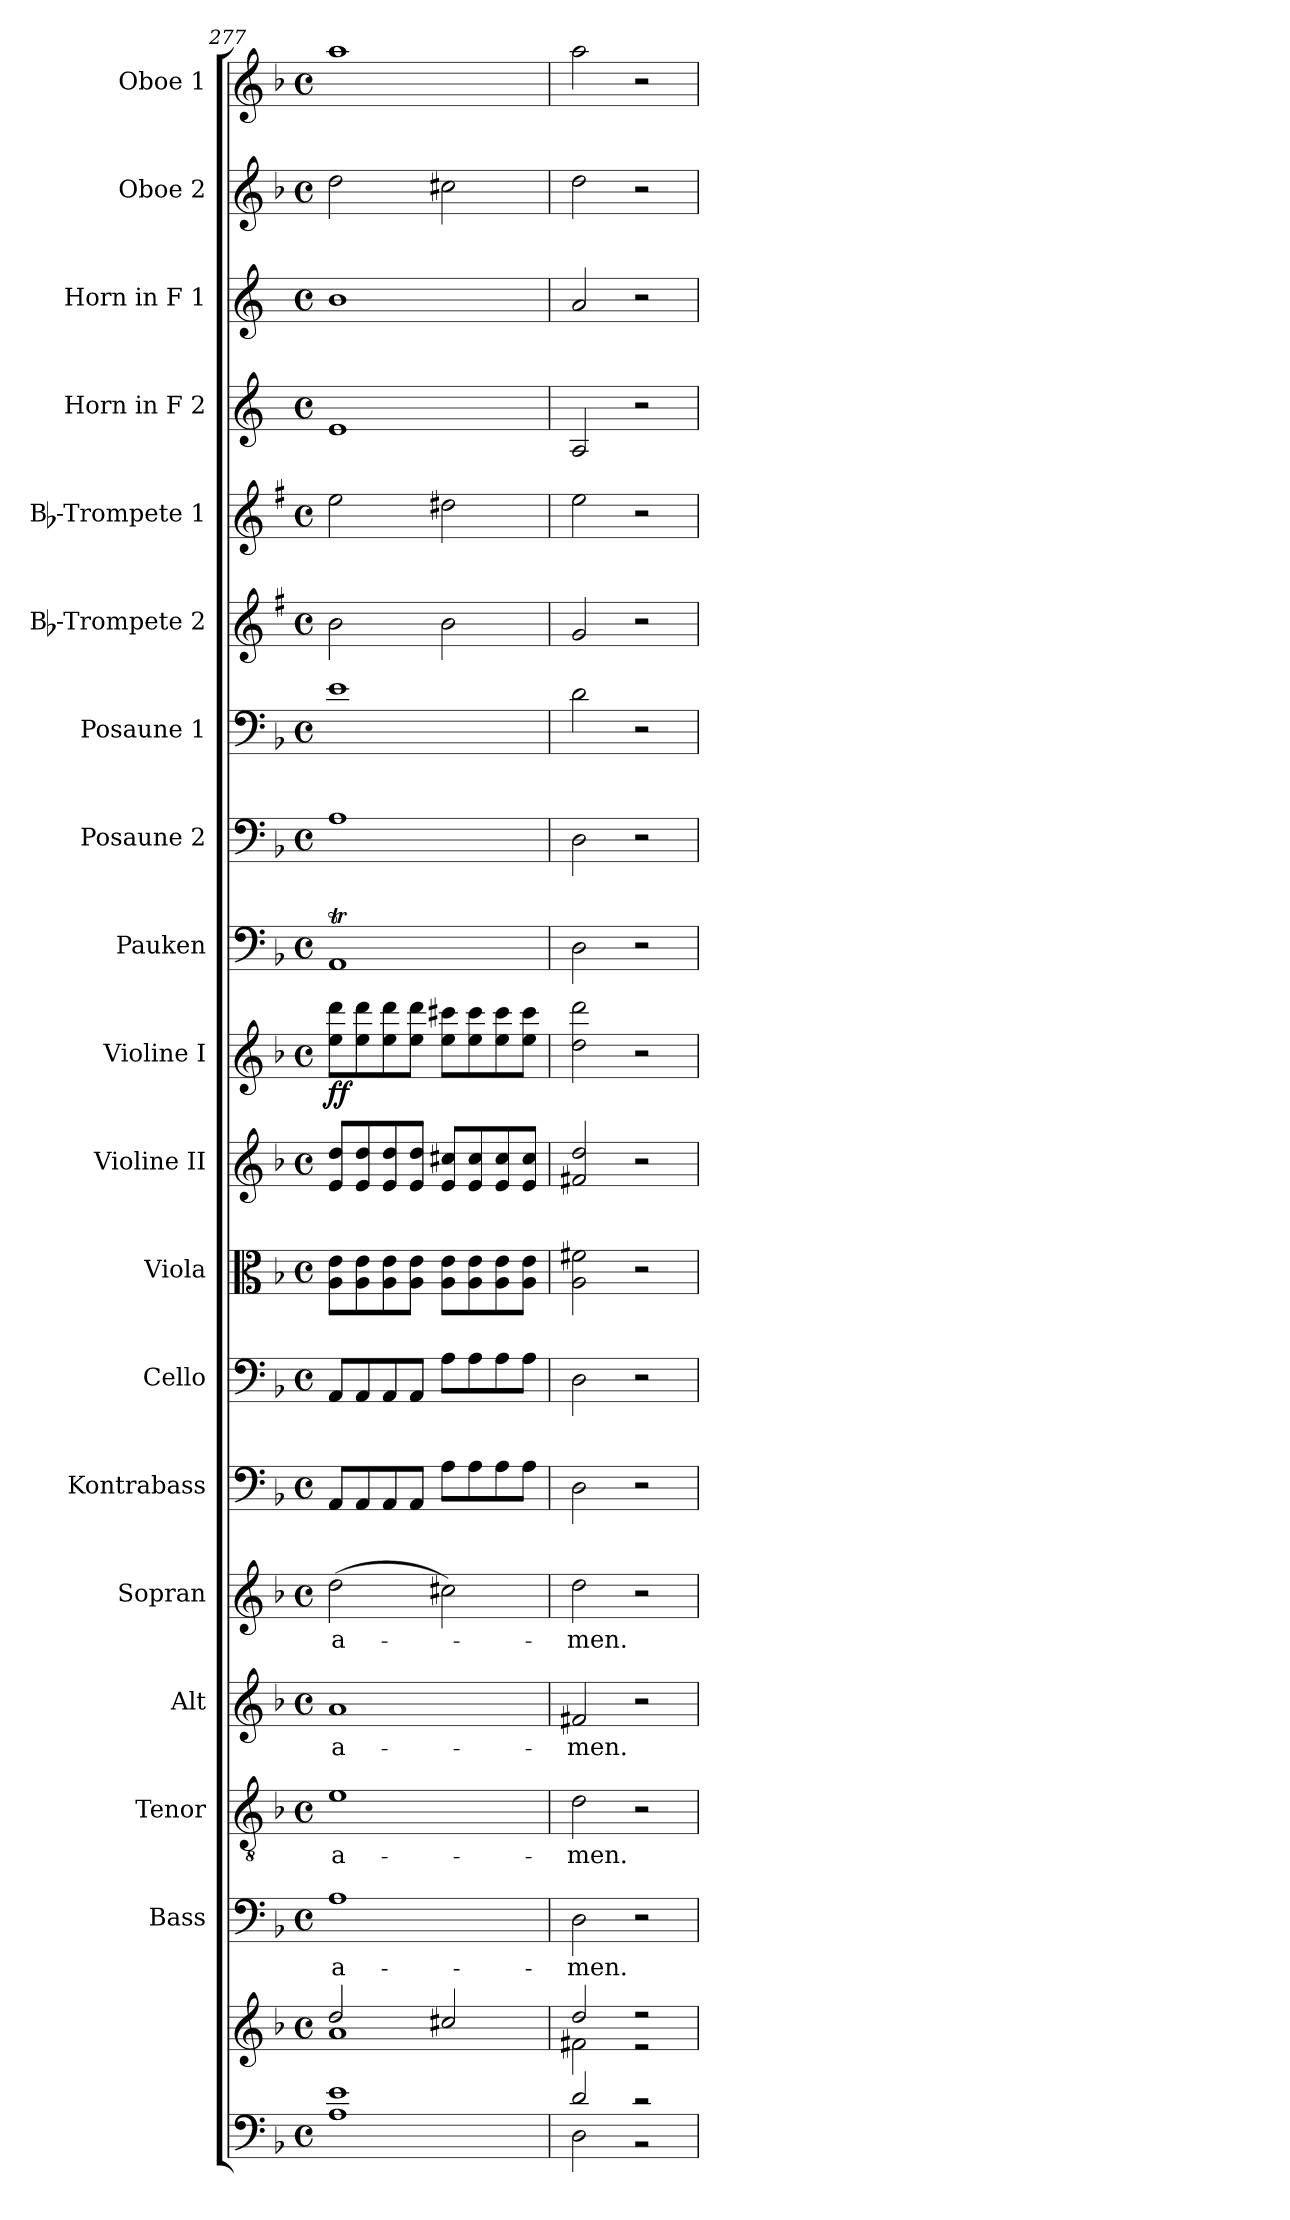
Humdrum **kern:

**kern	**kern	**kern	**text	**kern	**text	**kern	**text	**kern	**text	**kern	**kern	**kern	**kern	**kern	**dynam	**kern	**kern	**kern	**kern	**kern	**kern	**kern	**kern	**kern
*part19	*part19	*part18	*part18	*part17	*part17	*part16	*part16	*part15	*part15	*part14	*part13	*part12	*part11	*part10	*part10	*part9	*part8	*part7	*part6	*part5	*part4	*part3	*part2	*part1
*staff20	*staff19	*staff18	*staff18	*staff17	*staff17	*staff16	*staff16	*staff15	*staff15	*staff14	*staff13	*staff12	*staff11	*staff10	*staff10	*staff9	*staff8	*staff7	*staff6	*staff5	*staff4	*staff3	*staff2	*staff1
*	*	*I"Bass	*	*I"Tenor	*	*I"Alt	*	*I"Sopran	*	*I"Kontrabass	*I"Cello	*I"Viola	*I"Violine II	*I"Violine I	*	*I"Pauken	*I"Posaune 2	*I"Posaune 1	*I"Bb-Trompete 2	*I"Bb-Trompete 1	*I"Horn in F 2	*I"Horn in F 1	*I"Oboe 2	*I"Oboe 1
*	*	*I'B.	*	*I'T.	*	*I'A.	*	*I'S.	*	*I'Kb.	*	*I'Vla.	*I'Vl. II	*I'Vl. I	*	*I'Pk.	*I'Pos. 2	*I'Pos. 1	*I'Bb Trp. 2	*I'Bb Trp. 1	*	*	*I'Ob. 2	*I'Ob. 1
*clefF4	*clefG2	*clefF4	*	*clefGv2	*	*clefG2	*	*clefG2	*	*clefF4	*clefF4	*clefC3	*clefG2	*clefG2	*	*clefF4	*clefF4	*clefF4	*clefG2	*clefG2	*clefG2	*clefG2	*clefG2	*clefG2
*	*	*	*	*	*	*	*	*	*	*ITrd7c12	*	*	*	*	*	*	*	*	*ITrd1c2	*ITrd1c2	*ITrd4c7	*ITrd4c7	*	*
*k[b-]	*k[b-]	*k[b-]	*	*k[b-]	*	*k[b-]	*	*k[b-]	*	*k[b-]	*k[b-]	*k[b-]	*k[b-]	*k[b-]	*	*k[b-]	*k[b-]	*k[b-]	*k[b-]	*k[b-]	*k[b-]	*k[b-]	*k[b-]	*k[b-]
*F:	*F:	*F:	*	*F:	*	*F:	*	*F:	*	*F:	*F:	*F:	*F:	*F:	*	*F:	*F:	*F:	*F:	*F:	*F:	*F:	*F:	*F:
*M4/4	*M4/4	*M4/4	*	*M4/4	*	*M4/4	*	*M4/4	*	*M4/4	*M4/4	*M4/4	*M4/4	*M4/4	*	*M4/4	*M4/4	*M4/4	*M4/4	*M4/4	*M4/4	*M4/4	*M4/4	*M4/4
*met(c)	*met(c)	*met(c)	*	*met(c)	*	*met(c)	*	*met(c)	*	*met(c)	*met(c)	*met(c)	*met(c)	*met(c)	*	*met(c)	*met(c)	*met(c)	*met(c)	*met(c)	*met(c)	*met(c)	*met(c)	*met(c)
=277	=277	=277	=277	=277	=277	=277	=277	=277	=277	=277	=277	=277	=277	=277	=277	=277	=277	=277	=277	=277	=277	=277	=277	=277
*^	*^	*	*	*	*	*	*	*	*	*	*	*	*	*	*	*	*	*	*	*	*	*	*	*
!	!	!	!	!	!LO:LY:b	!	!LO:LY:b	!	!LO:LY:b	!	!LO:LY:b	!	!	!	!	!	!LO:DY:b	!	!	!	!	!	!	!	!	!
1e	1A	2dd/	1a	1A	a-	1e	a-	1a	a-	(>2dd\	a-	8AAA/L	8AA/L	8A\ 8e\L	8e/ 8dd/L	8ee\ 8ddd\L	ff	1AAt	1A	1e	2a\	2dd\	1A	1e	2dd\	1aa
.	.	.	.	.	.	.	.	.	.	.	.	8AAA/	8AA/	8A\ 8e\	8e/ 8dd/	8ee\ 8ddd\	.	.	.	.	.	.	.	.	.	.
.	.	.	.	.	.	.	.	.	.	.	.	8AAA/	8AA/	8A\ 8e\	8e/ 8dd/	8ee\ 8ddd\	.	.	.	.	.	.	.	.	.	.
.	.	.	.	.	.	.	.	.	.	.	.	8AAA/J	8AA/J	8A\ 8e\J	8e/ 8dd/J	8ee\ 8ddd\J	.	.	.	.	.	.	.	.	.	.
.	.	2cc#X/	.	.	.	.	.	.	.	2cc#X\)	.	8AA\L	8A\L	8A\ 8e\L	8e/ 8cc#X/L	8ee\ 8ccc#X\L	.	.	.	.	2a\	2cc#X\	.	.	2cc#X\	.
.	.	.	.	.	.	.	.	.	.	.	.	8AA\	8A\	8A\ 8e\	8e/ 8cc#/	8ee\ 8ccc#\	.	.	.	.	.	.	.	.	.	.
.	.	.	.	.	.	.	.	.	.	.	.	8AA\	8A\	8A\ 8e\	8e/ 8cc#/	8ee\ 8ccc#\	.	.	.	.	.	.	.	.	.	.
.	.	.	.	.	.	.	.	.	.	.	.	8AA\J	8A\J	8A\ 8e\J	8e/ 8cc#/J	8ee\ 8ccc#\J	.	.	.	.	.	.	.	.	.	.
=278	=278	=278	=278	=278	=278	=278	=278	=278	=278	=278	=278	=278	=278	=278	=278	=278	=278	=278	=278	=278	=278	=278	=278	=278	=278	=278
!	!	!	!	!	!LO:LY:b	!	!LO:LY:b	!	!LO:LY:b	!	!LO:LY:b	!	!	!	!	!	!	!	!	!	!	!	!	!	!	!
2d/	2D\	2dd/	2f#X\	2D\	-men.	2d\	-men.	2f#X/	-men.	2dd\	-men.	2DD\	2D\	2A\ 2f#X\	2f#X/ 2dd/	2dd\ 2ddd\	.	2D\	2D\	2d\	2f/	2dd\	2D/	2d/	2dd\	2aa\
2r	2r	2r	2r	2r	.	2r	.	2r	.	2r	.	2r	2r	2r	2r	2r	.	2r	2r	2r	2r	2r	2r	2r	2r	2r
*v	*v	*	*	*	*	*	*	*	*	*	*	*	*	*	*	*	*	*	*	*	*	*	*	*	*	*
*	*v	*v	*	*	*	*	*	*	*	*	*	*	*	*	*	*	*	*	*	*	*	*	*	*	*
=	=	=	=	=	=	=	=	=	=	=	=	=	=	=	=	=	=	=	=	=	=	=	=	=
*-	*-	*-	*-	*-	*-	*-	*-	*-	*-	*-	*-	*-	*-	*-	*-	*-	*-	*-	*-	*-	*-	*-	*-	*-
